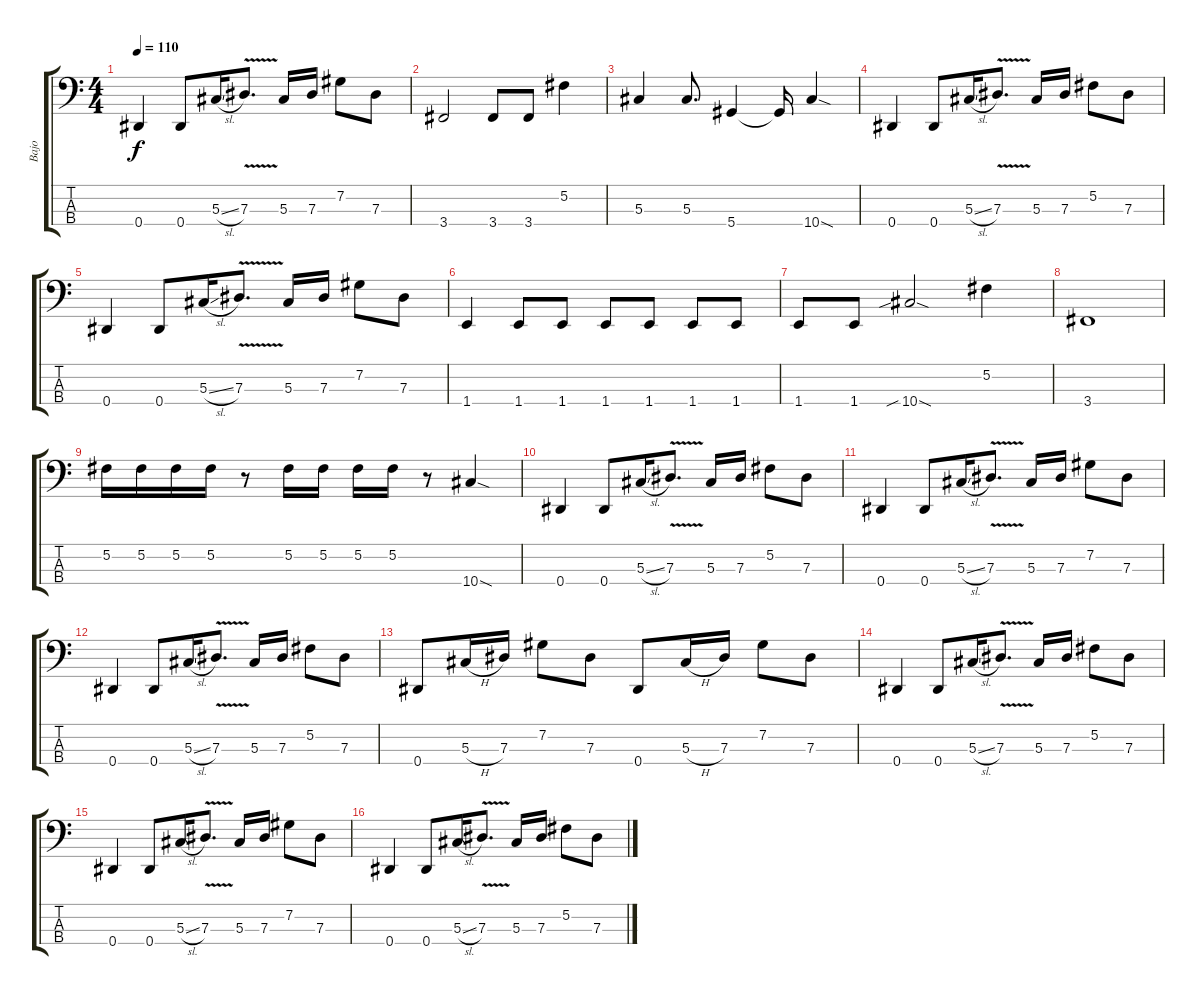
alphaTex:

\track ("Bajo" "Bajo") {instrument electricbassfinger}
\staff {score tabs}
\tuning (Gb2 Db2 Ab1 Eb1) {hide}
\ts (4 4)
\tempo 110
\clef f4
\ks c
0.4.4{dy f} 0.4.8 5.3{sl}.16 7.3{v}.8{d} 5.3.16 7.3.16 7.2.8 7.3.8 |
3.4.2 3.4.8 3.4.8 5.2.4 |
5.3.4 5.3.8{d} 5.4.4 5.4{t}.16 10.4{sod}.4 |
0.4.4 0.4.8 5.3{sl}.16 7.3{v}.8{d} 5.3.16 7.3.16 5.2.8 7.3.8 |
0.4.4 0.4.8 5.3{sl}.16 7.3{v}.8{d} 5.3.16 7.3.16 7.2.8 7.3.8 |
1.4.4 1.4.8 1.4.8 1.4.8 1.4.8 1.4.8 1.4.8 |
1.4.8 1.4.8 10.4{sib sod}.2 5.2.4 |
3.4.1 |
5.2.16 5.2.16 5.2.16 5.2.16 r.8 5.2.16 5.2.16 5.2.16 5.2.16 r.8 10.4{sod}.4 |
0.4.4 0.4.8 5.3{sl}.16 7.3{v}.8{d} 5.3.16 7.3.16 5.2.8 7.3.8 |
0.4.4 0.4.8 5.3{sl}.16 7.3{v}.8{d} 5.3.16 7.3.16 7.2.8 7.3.8 |
0.4.4 0.4.8 5.3{sl}.16 7.3{v}.8{d} 5.3.16 7.3.16 5.2.8 7.3.8 |
0.4.8 5.3{h}.16 7.3.16 7.2.8 7.3.8 0.4.8 5.3{h}.16 7.3.16 7.2.8 7.3.8 |
0.4.4 0.4.8 5.3{sl}.16 7.3{v}.8{d} 5.3.16 7.3.16 5.2.8 7.3.8 |
0.4.4 0.4.8 5.3{sl}.16 7.3{v}.8{d} 5.3.16 7.3.16 7.2.8 7.3.8 |
0.4.4 0.4.8 5.3{sl}.16 7.3{v}.8{d} 5.3.16 7.3.16 5.2.8 7.3.8
